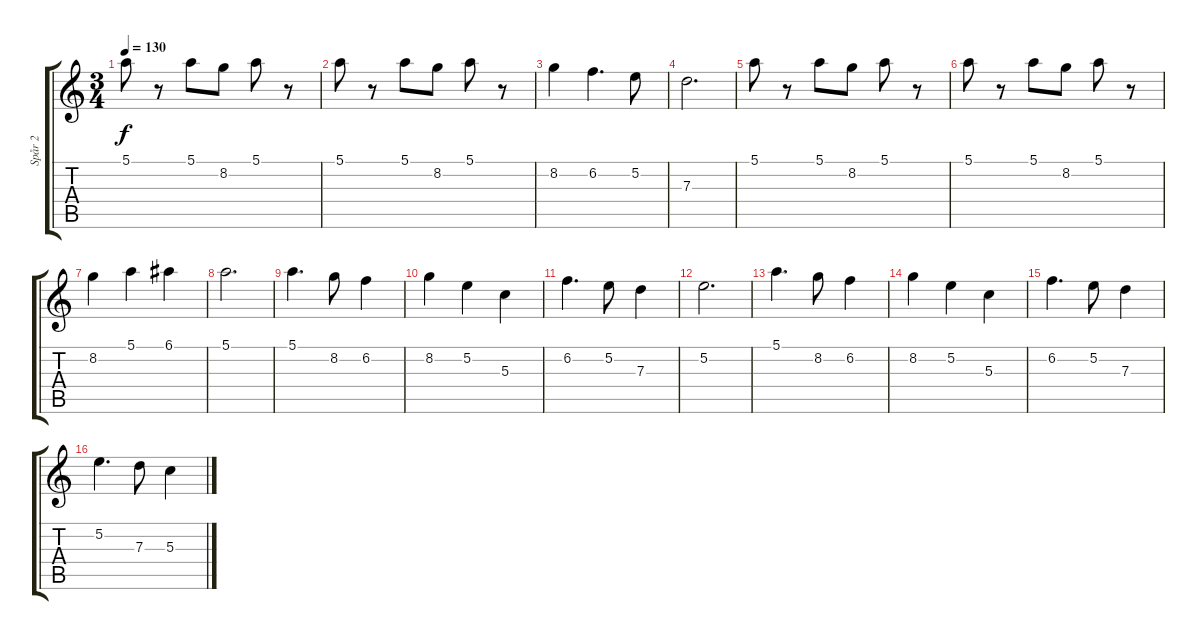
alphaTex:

\track ("Spår 2" "Spår 2") {instrument acousticguitarnylon}
\staff {score tabs}
\tuning (E4 B3 G3 D3 A2 E2) {hide}
\ts (3 4)
\tempo 130
\clef g2
\ks c
5.1.8{dy f} r.8 5.1.8 8.2.8 5.1.8 r.8 |
5.1.8 r.8 5.1.8 8.2.8 5.1.8 r.8 |
8.2.4 6.2.4{d} 5.2.8 |
7.3.2{d} |
5.1.8 r.8 5.1.8 8.2.8 5.1.8 r.8 |
5.1.8 r.8 5.1.8 8.2.8 5.1.8 r.8 |
8.2.4 5.1.4 6.1.4 |
5.1.2{d} |
5.1.4{d} 8.2.8 6.2.4 |
8.2.4 5.2.4 5.3.4 |
6.2.4{d} 5.2.8 7.3.4 |
5.2.2{d} |
5.1.4{d} 8.2.8 6.2.4 |
8.2.4 5.2.4 5.3.4 |
6.2.4{d} 5.2.8 7.3.4 |
5.2.4{d} 7.3.8 5.3.4
